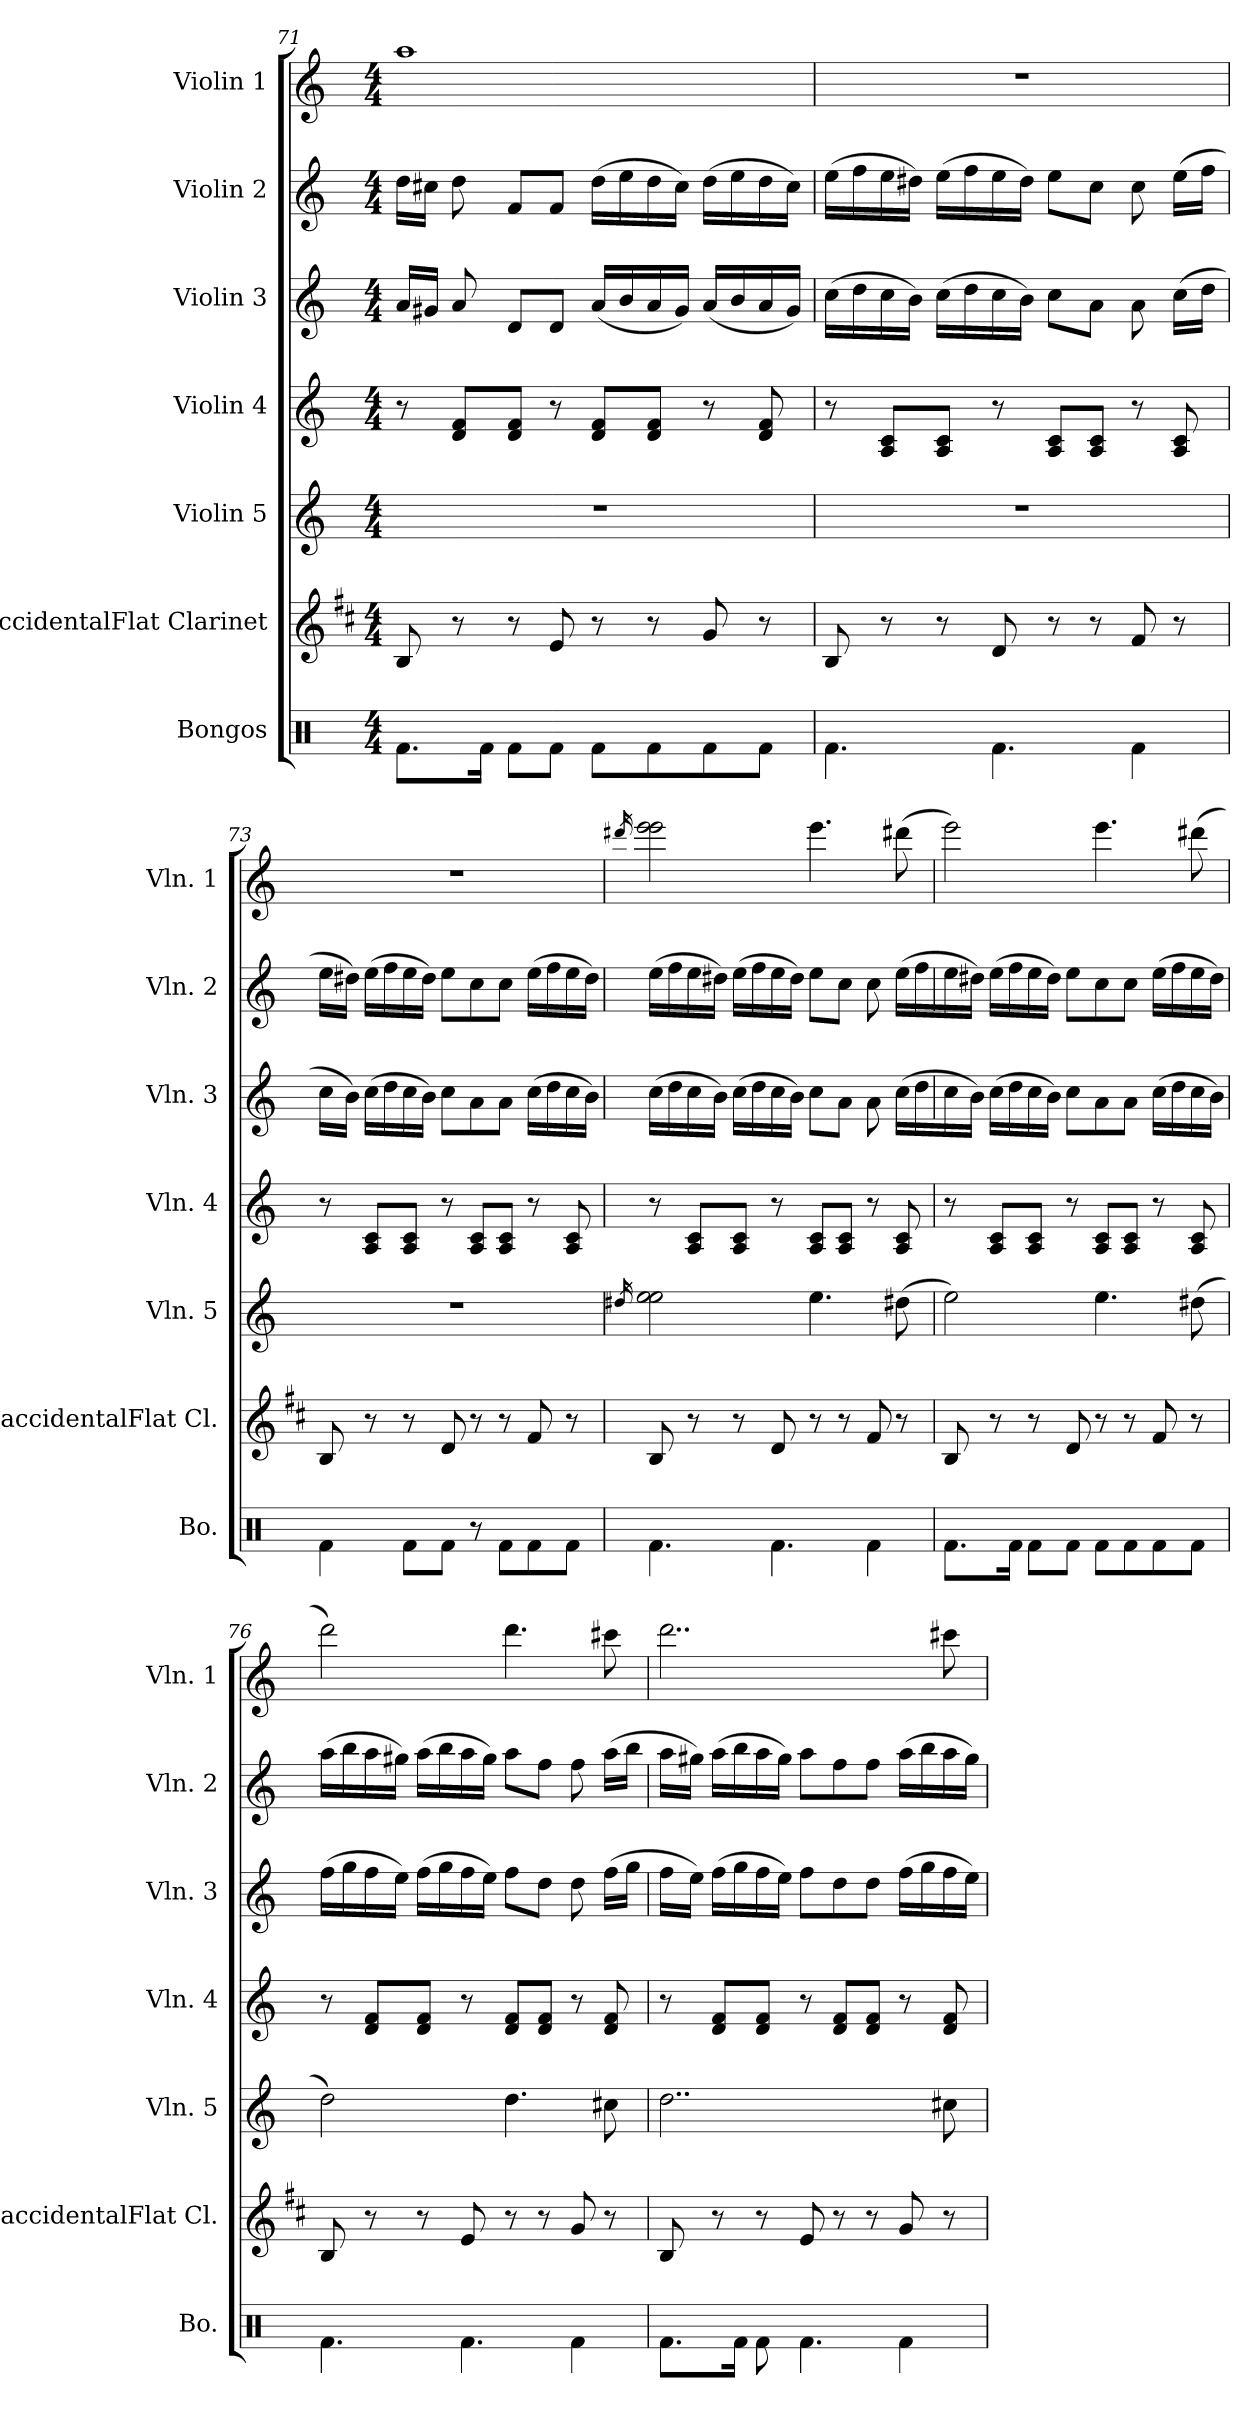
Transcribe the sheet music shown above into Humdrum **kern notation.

**kern	**kern	**kern	**kern	**kern	**kern	**kern
*part7	*part6	*part5	*part4	*part3	*part2	*part1
*staff7	*staff6	*staff5	*staff4	*staff3	*staff2	*staff1
*I"Bongos	*I"BaccidentalFlat Clarinet	*I"Violin 5	*I"Violin 4	*I"Violin 3	*I"Violin 2	*I"Violin 1
*I'Bo.	*I'BaccidentalFlat Cl.	*I'Vln. 5	*I'Vln. 4	*I'Vln. 3	*I'Vln. 2	*I'Vln. 1
!!LO:PB:g=z
*clefX	*clefG2	*clefG2	*clefG2	*clefG2	*clefG2	*clefG2
*	*ITrd1c2	*	*	*	*	*
*k[]	*k[]	*k[]	*k[]	*k[]	*k[]	*k[]
*M4/4	*M4/4	*M4/4	*M4/4	*M4/4	*M4/4	*M4/4
=71	=71	=71	=71	=71	=71	=71
8.Rf\L	8A/	1r	8r	16a/LL	16dd\LL	1aa
.	.	.	.	16g#X/JJ	16cc#X\JJ	.
.	8r	.	8d/ 8f/L	8a/	8dd\	.
16Rf\Jk	.	.	.	.	.	.
8Rf\L	8r	.	8d/ 8f/J	8d/L	8f/L	.
8Rf\J	8d/	.	8r	8d/J	8f/J	.
8Rf\L	8r	.	8d/ 8f/L	(16a/LL	(16dd\LL	.
.	.	.	.	16b/	16ee\	.
8Rf\	8r	.	8d/ 8f/J	16a/	16dd\	.
.	.	.	.	16g#/JJ)	16cc#\JJ)	.
8Rf\	8f/	.	8r	(16a/LL	(16dd\LL	.
.	.	.	.	16b/	16ee\	.
8Rf\J	8r	.	8d/ 8f/	16a/	16dd\	.
.	.	.	.	16g#/JJ)	16cc#\JJ)	.
=72	=72	=72	=72	=72	=72	=72
4.Rf\	8A/	1r	8r	(16cc\LL	(16ee\LL	1r
.	.	.	.	16dd\	16ff\	.
.	8r	.	8A/ 8c/L	16cc\	16ee\	.
.	.	.	.	16b\JJ)	16dd#X\JJ)	.
.	8r	.	8A/ 8c/J	(16cc\LL	(16ee\LL	.
.	.	.	.	16dd\	16ff\	.
4.Rf\	8c/	.	8r	16cc\	16ee\	.
.	.	.	.	16b\JJ)	16dd#\JJ)	.
.	8r	.	8A/ 8c/L	8cc\L	8ee\L	.
.	8r	.	8A/ 8c/J	8a\J	8cc\J	.
4Rf\	8e/	.	8r	8a\	8cc\	.
.	8r	.	8A/ 8c/	(16cc\LL	(16ee\LL	.
.	.	.	.	16dd\JJ	16ff\JJ	.
=73	=73	=73	=73	=73	=73	=73
4Rf\	8A/	1r	8r	16cc\LL	16ee\LL	1r
.	.	.	.	16b\JJ)	16dd#X\JJ)	.
.	8r	.	8A/ 8c/L	(16cc\LL	(16ee\LL	.
.	.	.	.	16dd\	16ff\	.
8Rf\L	8r	.	8A/ 8c/J	16cc\	16ee\	.
.	.	.	.	16b\JJ)	16dd#\JJ)	.
8Rf\J	8c/	.	8r	8cc\L	8ee\L	.
8r	8r	.	8A/ 8c/L	8a\	8cc\	.
8Rf\L	8r	.	8A/ 8c/J	8a\J	8cc\J	.
8Rf\	8e/	.	8r	(16cc\LL	(16ee\LL	.
.	.	.	.	16dd\	16ff\	.
8Rf\J	8r	.	8A/ 8c/	16cc\	16ee\	.
.	.	.	.	16b\JJ)	16dd#\JJ)	.
!!LO:LB:g=z
=74	=74	=74	=74	=74	=74	=74
.	.	16qdd#X/	.	.	.	16qddd#X/
4.Rf\	8A/	2ee\ 2ee\	8r	(16cc\LL	(16ee\LL	2eee\ 2eee\
.	.	.	.	16dd\	16ff\	.
.	8r	.	8A/ 8c/L	16cc\	16ee\	.
.	.	.	.	16b\JJ)	16dd#X\JJ)	.
.	8r	.	8A/ 8c/J	(16cc\LL	(16ee\LL	.
.	.	.	.	16dd\	16ff\	.
4.Rf\	8c/	.	8r	16cc\	16ee\	.
.	.	.	.	16b\JJ)	16dd#\JJ)	.
.	8r	4.ee\	8A/ 8c/L	8cc\L	8ee\L	4.eee\
.	8r	.	8A/ 8c/J	8a\J	8cc\J	.
4Rf\	8e/	.	8r	8a\	8cc\	.
.	8r	(8dd#\	8A/ 8c/	(16cc\LL	(16ee\LL	(8ddd#\
.	.	.	.	16dd\	16ff\	.
=75	=75	=75	=75	=75	=75	=75
8.Rf\L	8A/	2ee\)	8r	16cc\	16ee\	2eee\)
.	.	.	.	16b\JJ)	16dd#X\JJ)	.
.	8r	.	8A/ 8c/L	(16cc\LL	(16ee\LL	.
16Rf\Jk	.	.	.	16dd\	16ff\	.
8Rf\L	8r	.	8A/ 8c/J	16cc\	16ee\	.
.	.	.	.	16b\JJ)	16dd#\JJ)	.
8Rf\J	8c/	.	8r	8cc\L	8ee\L	.
8Rf\L	8r	4.ee\	8A/ 8c/L	8a\	8cc\	4.eee\
8Rf\	8r	.	8A/ 8c/J	8a\J	8cc\J	.
8Rf\	8e/	.	8r	(16cc\LL	(16ee\LL	.
.	.	.	.	16dd\	16ff\	.
8Rf\J	8r	(8dd#X\	8A/ 8c/	16cc\	16ee\	(8ddd#X\
.	.	.	.	16b\JJ)	16dd#\JJ)	.
=76	=76	=76	=76	=76	=76	=76
4.Rf\	8A/	2dd\)	8r	(16ff\LL	(16aa\LL	2ddd\)
.	.	.	.	16gg\	16bb\	.
.	8r	.	8d/ 8f/L	16ff\	16aa\	.
.	.	.	.	16ee\JJ)	16gg#X\JJ)	.
.	8r	.	8d/ 8f/J	(16ff\LL	(16aa\LL	.
.	.	.	.	16gg\	16bb\	.
4.Rf\	8d/	.	8r	16ff\	16aa\	.
.	.	.	.	16ee\JJ)	16gg#\JJ)	.
.	8r	4.dd\	8d/ 8f/L	8ff\L	8aa\L	4.ddd\
.	8r	.	8d/ 8f/J	8dd\J	8ff\J	.
4Rf\	8f/	.	8r	8dd\	8ff\	.
.	8r	8cc#X\	8d/ 8f/	(16ff\LL	(16aa\LL	8ccc#X\
.	.	.	.	16gg\JJ	16bb\JJ	.
!!LO:PB:g=z
=77	=77	=77	=77	=77	=77	=77
8.Rf\L	8A/	2..dd\	8r	16ff\LL	16aa\LL	2..ddd\
.	.	.	.	16ee\JJ)	16gg#X\JJ)	.
.	8r	.	8d/ 8f/L	(16ff\LL	(16aa\LL	.
16Rf\Jk	.	.	.	16gg\	16bb\	.
8Rf\	8r	.	8d/ 8f/J	16ff\	16aa\	.
.	.	.	.	16ee\JJ)	16gg#\JJ)	.
4.Rf\	8d/	.	8r	8ff\L	8aa\L	.
.	8r	.	8d/ 8f/L	8dd\	8ff\	.
.	8r	.	8d/ 8f/J	8dd\J	8ff\J	.
4Rf\	8f/	.	8r	(16ff\LL	(16aa\LL	.
.	.	.	.	16gg\	16bb\	.
.	8r	8cc#X\	8d/ 8f/	16ff\	16aa\	8ccc#X\
.	.	.	.	16ee\JJ)	16gg#\JJ)	.
=	=	=	=	=	=	=
*-	*-	*-	*-	*-	*-	*-
